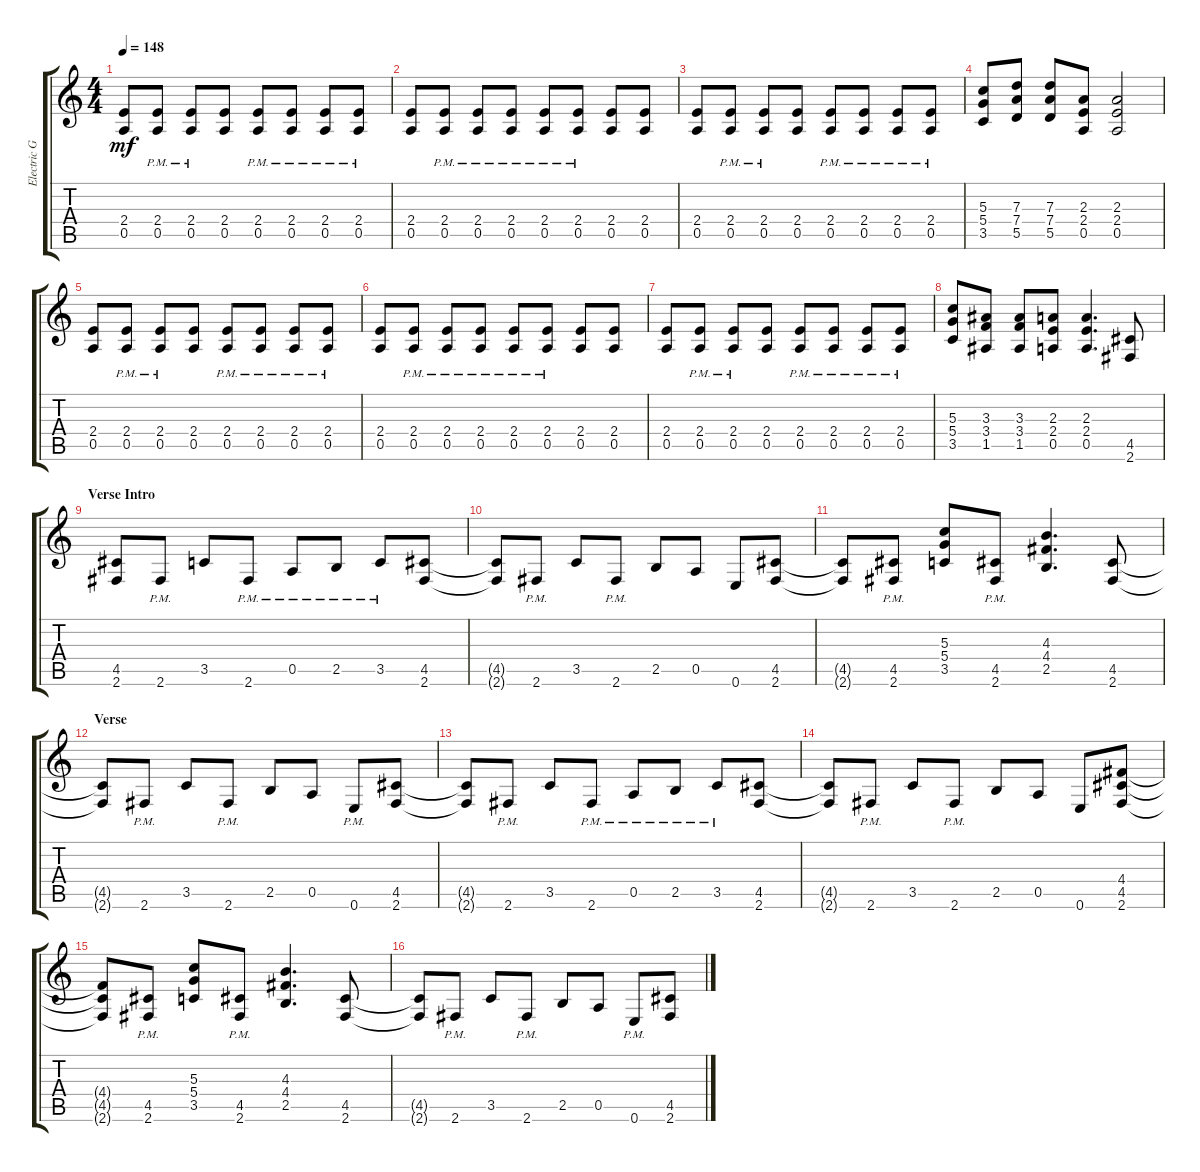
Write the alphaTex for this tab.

\track ("Electric Guitar (Drive)" "Electric G") {instrument overdrivenguitar}
\staff {score tabs}
\tuning (E4 B3 G3 D3 A2 E2) {hide}
\ts (4 4)
\tempo 148
\clef g2
\ks c
(2.4 0.5).8{dy mf} (2.4{pm} 0.5{pm}).8 (2.4{pm} 0.5{pm}).8 (2.4 0.5).8 (2.4{pm} 0.5{pm}).8 (2.4{pm} 0.5{pm}).8 (2.4{pm} 0.5{pm}).8 (2.4{pm} 0.5{pm}).8 |
(2.4 0.5).8 (2.4{pm} 0.5{pm}).8 (2.4{pm} 0.5{pm}).8 (2.4{pm} 0.5{pm}).8 (2.4{pm} 0.5{pm}).8 (2.4{pm} 0.5{pm}).8 (2.4 0.5).8 (2.4 0.5).8 |
(2.4 0.5).8 (2.4{pm} 0.5{pm}).8 (2.4{pm} 0.5{pm}).8 (2.4 0.5).8 (2.4{pm} 0.5{pm}).8 (2.4{pm} 0.5{pm}).8 (2.4{pm} 0.5{pm}).8 (2.4{pm} 0.5{pm}).8 |
(5.3 5.4 3.5).8 (7.3 7.4 5.5).8 (7.3 7.4 5.5).8 (2.3 2.4 0.5).8 (2.3 2.4 0.5).2 |
(2.4 0.5).8 (2.4{pm} 0.5{pm}).8 (2.4{pm} 0.5{pm}).8 (2.4 0.5).8 (2.4{pm} 0.5{pm}).8 (2.4{pm} 0.5{pm}).8 (2.4{pm} 0.5{pm}).8 (2.4{pm} 0.5{pm}).8 |
(2.4 0.5).8 (2.4{pm} 0.5{pm}).8 (2.4{pm} 0.5{pm}).8 (2.4{pm} 0.5{pm}).8 (2.4{pm} 0.5{pm}).8 (2.4{pm} 0.5{pm}).8 (2.4 0.5).8 (2.4 0.5).8 |
(2.4 0.5).8 (2.4{pm} 0.5{pm}).8 (2.4{pm} 0.5{pm}).8 (2.4 0.5).8 (2.4{pm} 0.5{pm}).8 (2.4{pm} 0.5{pm}).8 (2.4{pm} 0.5{pm}).8 (2.4{pm} 0.5{pm}).8 |
(5.3 5.4 3.5).8 (3.3 3.4 1.5).8 (3.3 3.4 1.5).8 (2.3 2.4 0.5).8 (2.3 2.4 0.5).4{d} (4.5 2.6).8 |
\section ("" "Verse Intro ")
(4.5 2.6).8 2.6{pm}.8 3.5.8 2.6{pm}.8 0.5{pm}.8 2.5{pm}.8 3.5{pm}.8 (4.5 2.6).8 |
(4.5{t} 2.6{t}).8 2.6{pm}.8 3.5.8 2.6{pm}.8 2.5.8 0.5.8 0.6.8 (4.5 2.6).8 |
(4.5{t} 2.6{t}).8 (4.5{pm} 2.6{pm}).8 (5.3 5.4 3.5).8 (4.5{pm} 2.6{pm}).8 (4.3 4.4 2.5).4{d} (4.5 2.6).8 |
\section ("" "Verse")
(4.5{t} 2.6{t}).8 2.6{pm}.8 3.5.8 2.6{pm}.8 2.5.8 0.5.8 0.6{pm}.8 (4.5 2.6).8 |
(4.5{t} 2.6{t}).8 2.6{pm}.8 3.5.8 2.6{pm}.8 0.5{pm}.8 2.5{pm}.8 3.5{pm}.8 (4.5 2.6).8 |
(4.5{t} 2.6{t}).8 2.6{pm}.8 3.5.8 2.6{pm}.8 2.5.8 0.5.8 0.6.8 (4.4 4.5 2.6).8 |
(4.4{t} 4.5{t} 2.6{t}).8 (4.5{pm} 2.6{pm}).8 (5.3 5.4 3.5).8 (4.5{pm} 2.6{pm}).8 (4.3 4.4 2.5).4{d} (4.5 2.6).8 |
(4.5{t} 2.6{t}).8 2.6{pm}.8 3.5.8 2.6{pm}.8 2.5.8 0.5.8 0.6{pm}.8 (4.5 2.6).8
